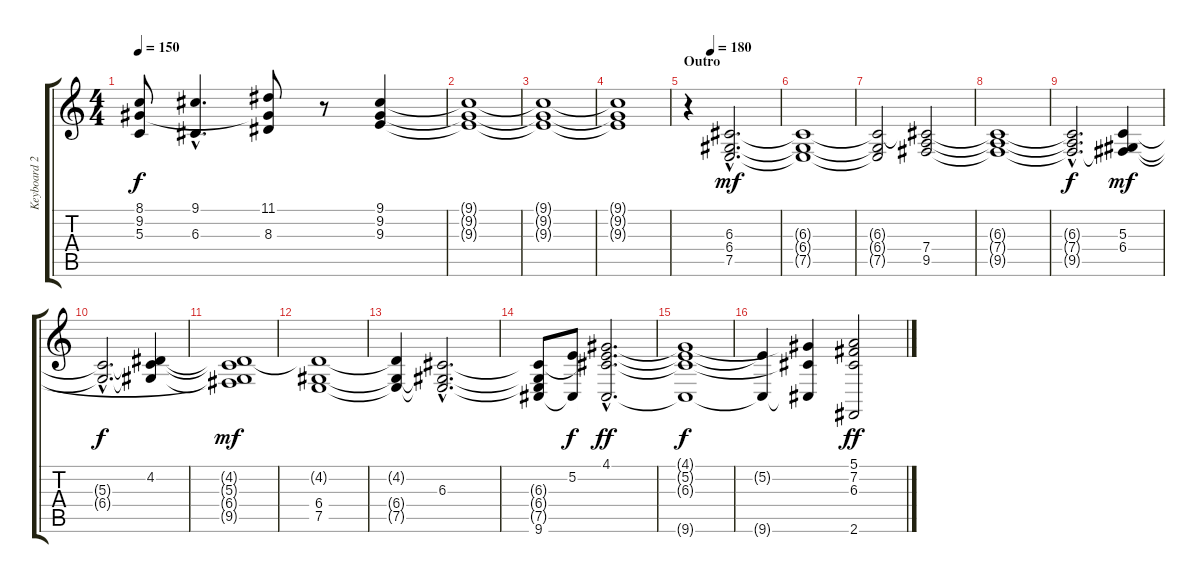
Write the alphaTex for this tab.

\track ("Keyboard 2" "Keyboard 2") {instrument synthstrings2}
\staff {score tabs}
\tuning (E4 B3 G3 D3 A2 E2) {hide}
\ts (4 4)
\tempo 150
\clef g2
\ks c
(8.1{t} 9.2{t} 5.3{t}).8{dy f} (9.1{hac} 6.3{hac}).4{d} (11.1 9.2{t} 8.3).8 r.8 (9.1 9.2 9.3).4{volume 0} |
(9.1{t} 9.2{t} 9.3{t}).1 |
(9.1{t} 9.2{t} 9.3{t}).1 |
(9.1{t} 9.2{t} 9.3{t}).1 |
\section ("" "Outro")
\tempo (180 0.25)
r.4 (6.3{hac} 6.4{hac} 7.5{hac}).2{d dy mf volume 6} |
(6.3{t} 6.4{t} 7.5{t}).1 |
(6.3{t} 6.4{t} 7.5{t}).2 (6.3{t} 7.4 9.5).2 |
(6.3{t} 7.4{t} 9.5{t}).1 |
(6.3{hac t} 7.4{hac t} 9.5{hac t}).2{d dy f} (5.3 6.4 9.5{t}).4{dy mf} |
(5.3{hac t} 6.4{hac t}).2{d dy f} (4.2 5.3{t} 6.4{t}).4 |
(4.2{t} 5.3{t} 6.4{t} 9.5{t}).1{dy mf} |
(4.2{t} 6.4 7.5).1 |
(4.2{t} 6.4{t} 7.5{t}).4 (6.3{hac} 6.4{hac t} 7.5{hac t}).2{d} |
(6.3{t} 6.4{t} 7.5{t} 9.6).8 (5.2 9.6{t}).8{dy f} (4.1{hac} 5.2{hac t} 6.3{hac t} 9.6{hac t}).2{d dy ff} |
(4.1{t} 5.2{t} 6.3{t} 9.6{t}).1{dy f} |
(5.2{t} 9.6{t}).4 (4.1{t} 6.3{t} 9.6{t}).4 (5.1 7.2 6.3 2.6).2{dy ff}
